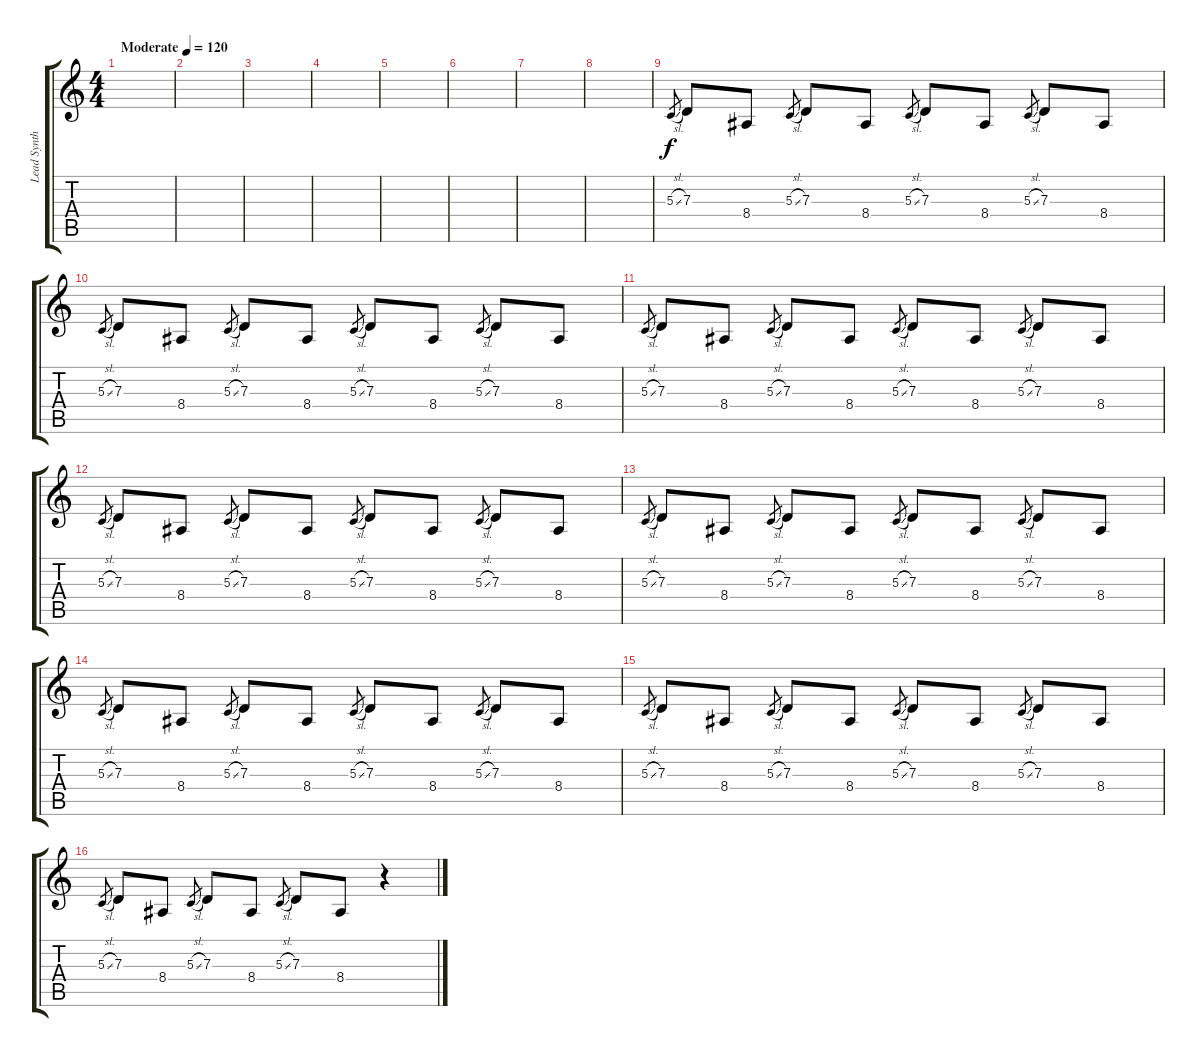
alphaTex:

\track ("Lead Synth Right Ch." "Lead Synth") {instrument churchorgan}
\staff {score tabs}
\tuning (E4 B3 G3 D3 A2 E2) {hide}
\ts (4 4)
\tempo (120 "Moderate")
\clef g2
\ks c
|
|
|
|
|
|
|
|
5.3{sl}.8{gr} 7.3.8{volume 8} 8.4.8 5.3{sl}.8{gr} 7.3.8 8.4.8 5.3{sl}.8{gr} 7.3.8 8.4.8 5.3{sl}.8{gr} 7.3.8 8.4.8 |
5.3{sl}.8{gr} 7.3.8 8.4.8 5.3{sl}.8{gr} 7.3.8 8.4.8 5.3{sl}.8{gr} 7.3.8 8.4.8 5.3{sl}.8{gr} 7.3.8 8.4.8 |
5.3{sl}.8{gr} 7.3.8 8.4.8 5.3{sl}.8{gr} 7.3.8 8.4.8 5.3{sl}.8{gr} 7.3.8 8.4.8 5.3{sl}.8{gr} 7.3.8 8.4.8 |
5.3{sl}.8{gr} 7.3.8 8.4.8 5.3{sl}.8{gr} 7.3.8 8.4.8 5.3{sl}.8{gr} 7.3.8 8.4.8 5.3{sl}.8{gr} 7.3.8 8.4.8 |
5.3{sl}.8{gr} 7.3.8{volume 10} 8.4.8 5.3{sl}.8{gr} 7.3.8 8.4.8 5.3{sl}.8{gr} 7.3.8 8.4.8 5.3{sl}.8{gr} 7.3.8 8.4.8 |
5.3{sl}.8{gr} 7.3.8 8.4.8 5.3{sl}.8{gr} 7.3.8 8.4.8 5.3{sl}.8{gr} 7.3.8 8.4.8 5.3{sl}.8{gr} 7.3.8 8.4.8 |
5.3{sl}.8{gr} 7.3.8 8.4.8 5.3{sl}.8{gr} 7.3.8 8.4.8 5.3{sl}.8{gr} 7.3.8 8.4.8 5.3{sl}.8{gr} 7.3.8 8.4.8 |
5.3{sl}.8{gr} 7.3.8 8.4.8 5.3{sl}.8{gr} 7.3.8 8.4.8 5.3{sl}.8{gr} 7.3.8 8.4.8 r.4
